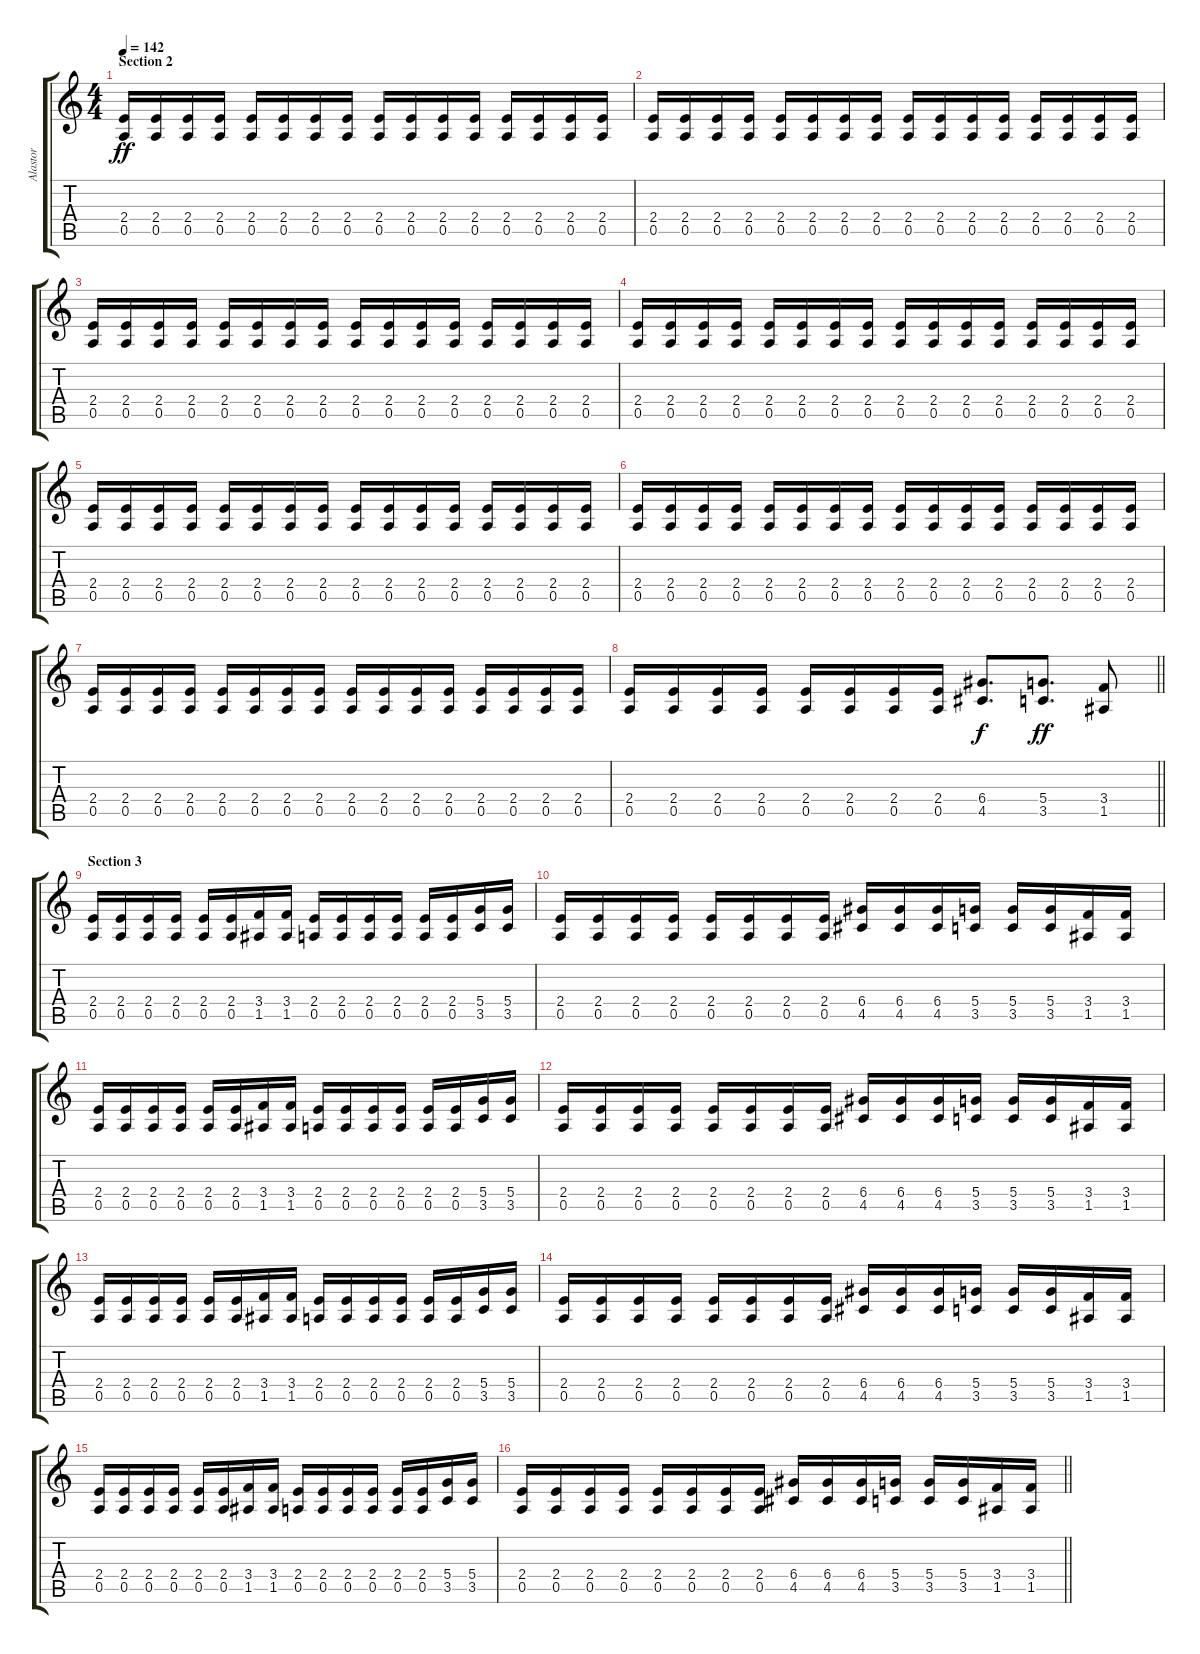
\track ("Alastor" "Alastor") {instrument distortionguitar}
\staff {score tabs}
\tuning (E4 B3 G3 D3 A2 E2) {hide}
\ts (4 4)
\section ("" "Section 2")
\tempo 142
\clef g2
\ks c
(2.4 0.5).16{dy ff} (2.4 0.5).16 (2.4 0.5).16 (2.4 0.5).16 (2.4 0.5).16 (2.4 0.5).16 (2.4 0.5).16 (2.4 0.5).16 (2.4 0.5).16 (2.4 0.5).16 (2.4 0.5).16 (2.4 0.5).16 (2.4 0.5).16 (2.4 0.5).16 (2.4 0.5).16 (2.4 0.5).16 |
(2.4 0.5).16 (2.4 0.5).16 (2.4 0.5).16 (2.4 0.5).16 (2.4 0.5).16 (2.4 0.5).16 (2.4 0.5).16 (2.4 0.5).16 (2.4 0.5).16 (2.4 0.5).16 (2.4 0.5).16 (2.4 0.5).16 (2.4 0.5).16 (2.4 0.5).16 (2.4 0.5).16 (2.4 0.5).16 |
(2.4 0.5).16 (2.4 0.5).16 (2.4 0.5).16 (2.4 0.5).16 (2.4 0.5).16 (2.4 0.5).16 (2.4 0.5).16 (2.4 0.5).16 (2.4 0.5).16 (2.4 0.5).16 (2.4 0.5).16 (2.4 0.5).16 (2.4 0.5).16 (2.4 0.5).16 (2.4 0.5).16 (2.4 0.5).16 |
(2.4 0.5).16 (2.4 0.5).16 (2.4 0.5).16 (2.4 0.5).16 (2.4 0.5).16 (2.4 0.5).16 (2.4 0.5).16 (2.4 0.5).16 (2.4 0.5).16 (2.4 0.5).16 (2.4 0.5).16 (2.4 0.5).16 (2.4 0.5).16 (2.4 0.5).16 (2.4 0.5).16 (2.4 0.5).16 |
(2.4 0.5).16 (2.4 0.5).16 (2.4 0.5).16 (2.4 0.5).16 (2.4 0.5).16 (2.4 0.5).16 (2.4 0.5).16 (2.4 0.5).16 (2.4 0.5).16 (2.4 0.5).16 (2.4 0.5).16 (2.4 0.5).16 (2.4 0.5).16 (2.4 0.5).16 (2.4 0.5).16 (2.4 0.5).16 |
(2.4 0.5).16 (2.4 0.5).16 (2.4 0.5).16 (2.4 0.5).16 (2.4 0.5).16 (2.4 0.5).16 (2.4 0.5).16 (2.4 0.5).16 (2.4 0.5).16 (2.4 0.5).16 (2.4 0.5).16 (2.4 0.5).16 (2.4 0.5).16 (2.4 0.5).16 (2.4 0.5).16 (2.4 0.5).16 |
(2.4 0.5).16 (2.4 0.5).16 (2.4 0.5).16 (2.4 0.5).16 (2.4 0.5).16 (2.4 0.5).16 (2.4 0.5).16 (2.4 0.5).16 (2.4 0.5).16 (2.4 0.5).16 (2.4 0.5).16 (2.4 0.5).16 (2.4 0.5).16 (2.4 0.5).16 (2.4 0.5).16 (2.4 0.5).16 |
\barLineRight lightlight
(2.4 0.5).16 (2.4 0.5).16 (2.4 0.5).16 (2.4 0.5).16 (2.4 0.5).16 (2.4 0.5).16 (2.4 0.5).16 (2.4 0.5).16 (6.4 4.5).8{d dy f} (5.4 3.5).8{d dy ff} (3.4 1.5).8 |
\section ("" "Section 3")
(2.4 0.5).16 (2.4 0.5).16 (2.4 0.5).16 (2.4 0.5).16 (2.4 0.5).16 (2.4 0.5).16 (3.4 1.5).16 (3.4 1.5).16 (2.4 0.5).16 (2.4 0.5).16 (2.4 0.5).16 (2.4 0.5).16 (2.4 0.5).16 (2.4 0.5).16 (5.4 3.5).16 (5.4 3.5).16 |
(2.4 0.5).16 (2.4 0.5).16 (2.4 0.5).16 (2.4 0.5).16 (2.4 0.5).16 (2.4 0.5).16 (2.4 0.5).16 (2.4 0.5).16 (6.4 4.5).16 (6.4 4.5).16 (6.4 4.5).16 (5.4 3.5).16 (5.4 3.5).16 (5.4 3.5).16 (3.4 1.5).16 (3.4 1.5).16 |
(2.4 0.5).16 (2.4 0.5).16 (2.4 0.5).16 (2.4 0.5).16 (2.4 0.5).16 (2.4 0.5).16 (3.4 1.5).16 (3.4 1.5).16 (2.4 0.5).16 (2.4 0.5).16 (2.4 0.5).16 (2.4 0.5).16 (2.4 0.5).16 (2.4 0.5).16 (5.4 3.5).16 (5.4 3.5).16 |
(2.4 0.5).16 (2.4 0.5).16 (2.4 0.5).16 (2.4 0.5).16 (2.4 0.5).16 (2.4 0.5).16 (2.4 0.5).16 (2.4 0.5).16 (6.4 4.5).16 (6.4 4.5).16 (6.4 4.5).16 (5.4 3.5).16 (5.4 3.5).16 (5.4 3.5).16 (3.4 1.5).16 (3.4 1.5).16 |
(2.4 0.5).16 (2.4 0.5).16 (2.4 0.5).16 (2.4 0.5).16 (2.4 0.5).16 (2.4 0.5).16 (3.4 1.5).16 (3.4 1.5).16 (2.4 0.5).16 (2.4 0.5).16 (2.4 0.5).16 (2.4 0.5).16 (2.4 0.5).16 (2.4 0.5).16 (5.4 3.5).16 (5.4 3.5).16 |
(2.4 0.5).16 (2.4 0.5).16 (2.4 0.5).16 (2.4 0.5).16 (2.4 0.5).16 (2.4 0.5).16 (2.4 0.5).16 (2.4 0.5).16 (6.4 4.5).16 (6.4 4.5).16 (6.4 4.5).16 (5.4 3.5).16 (5.4 3.5).16 (5.4 3.5).16 (3.4 1.5).16 (3.4 1.5).16 |
(2.4 0.5).16 (2.4 0.5).16 (2.4 0.5).16 (2.4 0.5).16 (2.4 0.5).16 (2.4 0.5).16 (3.4 1.5).16 (3.4 1.5).16 (2.4 0.5).16 (2.4 0.5).16 (2.4 0.5).16 (2.4 0.5).16 (2.4 0.5).16 (2.4 0.5).16 (5.4 3.5).16 (5.4 3.5).16 |
\barLineRight lightlight
(2.4 0.5).16 (2.4 0.5).16 (2.4 0.5).16 (2.4 0.5).16 (2.4 0.5).16 (2.4 0.5).16 (2.4 0.5).16 (2.4 0.5).16 (6.4 4.5).16 (6.4 4.5).16 (6.4 4.5).16 (5.4 3.5).16 (5.4 3.5).16 (5.4 3.5).16 (3.4 1.5).16 (3.4 1.5).16
